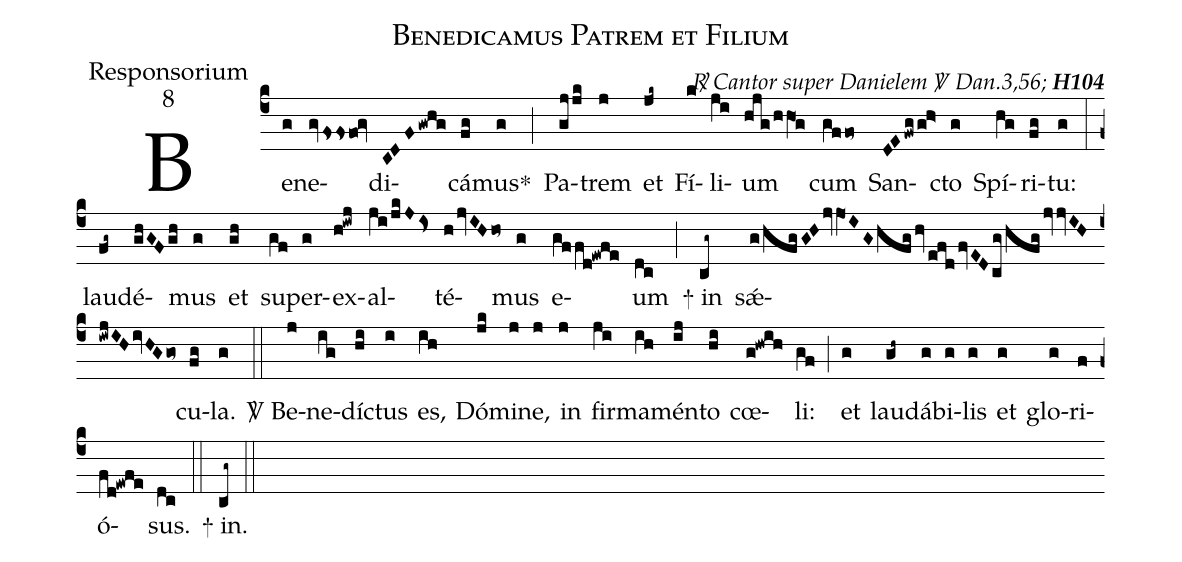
name:Benedicamus Patrem et Filium;
office-part:Responsorium;
mode:8;
commentary:{\itshape\mdseries \Rbar\  Cantor super Danielem \Vbar\ Dan.3,56;\/} {\bfseries H104};
%%
(c4)  Be(g)ne(gvfssfo0!gv)di(CDFgwhg)cá(fg)mus<sp>*</sp>(g) (;)
Pa(gjjk)trem(j) et(jk~) Fí(k)li(ji)um(hjg/hhO1g) cum(gffo~) San(DEfwgg!h>)cto(g) Spí(hg)ri(fg)tu:(g) (:)
lau(fg~)dé(ghGFgh)mus(g) et(gh) su(gf)per(g)ex(h!iwj)al(ji/jkJIs<)té(hjvIHho~)mus(g) e(gffd!ewfe)um(dc) (;)
<sp>+</sp> in(cg~) sǽ(g/hfgGHjvjO1IGhfghvefdfvEDcg/hfgjvvIHiwjIHivHGgo~)cu(fg)la.(g) (::)
<sp>V/</sp> Be(j)ne(ig)díc(hi)tus(i) es,(ih) Dó(jk)mi(j)ne,(j) in(j) fir(ji)ma(ih)mén(ij)to(hi) cœ(g!hwih)li:(gf) (;)
et(g) lau(gh~)dá(g)bi(g)lis(g) et(g) glo(g)ri(f)ó(fd!ewfe)sus.(dc) (::)
<sp>+</sp> in.(cg~) (::)
